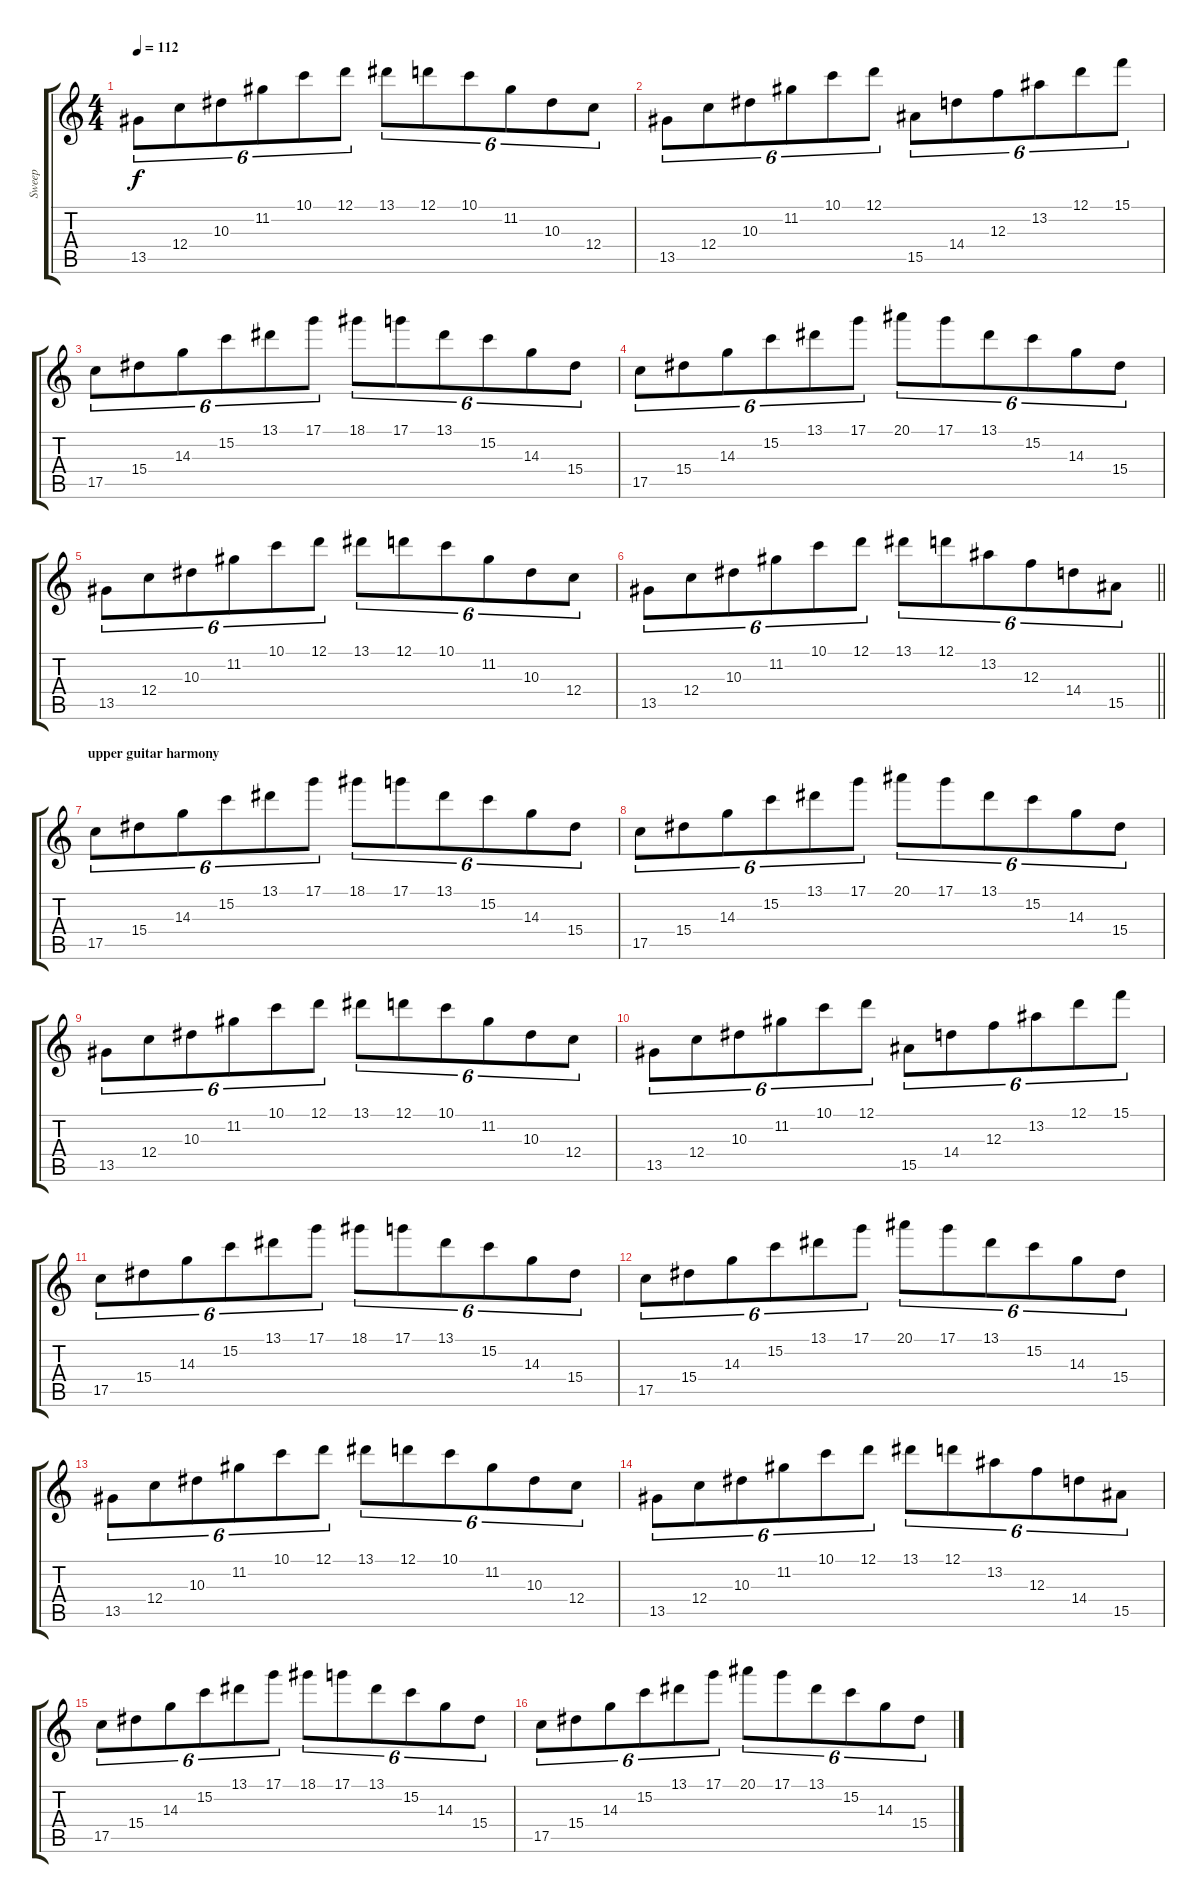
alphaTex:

\track ("Sweep" "Sweep") {instrument distortionguitar}
\staff {score tabs}
\tuning (D4 A3 F3 C3 G2 C2) {hide}
\ts (4 4)
\tempo 112
\clef g2
\ks c
13.5.8{tu (6 4) dy f} 12.4.8{tu (6 4)} 10.3.8{tu (6 4)} 11.2.8{tu (6 4)} 10.1.8{tu (6 4)} 12.1.8{tu (6 4)} 13.1.8{tu (6 4)} 12.1.8{tu (6 4)} 10.1.8{tu (6 4)} 11.2.8{tu (6 4)} 10.3.8{tu (6 4)} 12.4.8{tu (6 4)} |
13.5.8{tu (6 4)} 12.4.8{tu (6 4)} 10.3.8{tu (6 4)} 11.2.8{tu (6 4)} 10.1.8{tu (6 4)} 12.1.8{tu (6 4)} 15.5.8{tu (6 4)} 14.4.8{tu (6 4)} 12.3.8{tu (6 4)} 13.2.8{tu (6 4)} 12.1.8{tu (6 4)} 15.1.8{tu (6 4)} |
17.5.8{tu (6 4)} 15.4.8{tu (6 4)} 14.3.8{tu (6 4)} 15.2.8{tu (6 4)} 13.1.8{tu (6 4)} 17.1.8{tu (6 4)} 18.1.8{tu (6 4)} 17.1.8{tu (6 4)} 13.1.8{tu (6 4)} 15.2.8{tu (6 4)} 14.3.8{tu (6 4)} 15.4.8{tu (6 4)} |
17.5.8{tu (6 4)} 15.4.8{tu (6 4)} 14.3.8{tu (6 4)} 15.2.8{tu (6 4)} 13.1.8{tu (6 4)} 17.1.8{tu (6 4)} 20.1.8{tu (6 4)} 17.1.8{tu (6 4)} 13.1.8{tu (6 4)} 15.2.8{tu (6 4)} 14.3.8{tu (6 4)} 15.4.8{tu (6 4)} |
13.5.8{tu (6 4)} 12.4.8{tu (6 4)} 10.3.8{tu (6 4)} 11.2.8{tu (6 4)} 10.1.8{tu (6 4)} 12.1.8{tu (6 4)} 13.1.8{tu (6 4)} 12.1.8{tu (6 4)} 10.1.8{tu (6 4)} 11.2.8{tu (6 4)} 10.3.8{tu (6 4)} 12.4.8{tu (6 4)} |
\barLineRight lightlight
13.5.8{tu (6 4)} 12.4.8{tu (6 4)} 10.3.8{tu (6 4)} 11.2.8{tu (6 4)} 10.1.8{tu (6 4)} 12.1.8{tu (6 4)} 13.1.8{tu (6 4)} 12.1.8{tu (6 4)} 13.2.8{tu (6 4)} 12.3.8{tu (6 4)} 14.4.8{tu (6 4)} 15.5.8{tu (6 4)} |
\section ("" "upper guitar harmony")
17.5.8{tu (6 4)} 15.4.8{tu (6 4)} 14.3.8{tu (6 4)} 15.2.8{tu (6 4)} 13.1.8{tu (6 4)} 17.1.8{tu (6 4)} 18.1.8{tu (6 4)} 17.1.8{tu (6 4)} 13.1.8{tu (6 4)} 15.2.8{tu (6 4)} 14.3.8{tu (6 4)} 15.4.8{tu (6 4)} |
17.5.8{tu (6 4)} 15.4.8{tu (6 4)} 14.3.8{tu (6 4)} 15.2.8{tu (6 4)} 13.1.8{tu (6 4)} 17.1.8{tu (6 4)} 20.1.8{tu (6 4)} 17.1.8{tu (6 4)} 13.1.8{tu (6 4)} 15.2.8{tu (6 4)} 14.3.8{tu (6 4)} 15.4.8{tu (6 4)} |
13.5.8{tu (6 4)} 12.4.8{tu (6 4)} 10.3.8{tu (6 4)} 11.2.8{tu (6 4)} 10.1.8{tu (6 4)} 12.1.8{tu (6 4)} 13.1.8{tu (6 4)} 12.1.8{tu (6 4)} 10.1.8{tu (6 4)} 11.2.8{tu (6 4)} 10.3.8{tu (6 4)} 12.4.8{tu (6 4)} |
13.5.8{tu (6 4)} 12.4.8{tu (6 4)} 10.3.8{tu (6 4)} 11.2.8{tu (6 4)} 10.1.8{tu (6 4)} 12.1.8{tu (6 4)} 15.5.8{tu (6 4)} 14.4.8{tu (6 4)} 12.3.8{tu (6 4)} 13.2.8{tu (6 4)} 12.1.8{tu (6 4)} 15.1.8{tu (6 4)} |
17.5.8{tu (6 4) volume 10} 15.4.8{tu (6 4)} 14.3.8{tu (6 4)} 15.2.8{tu (6 4)} 13.1.8{tu (6 4)} 17.1.8{tu (6 4)} 18.1.8{tu (6 4)} 17.1.8{tu (6 4)} 13.1.8{tu (6 4)} 15.2.8{tu (6 4)} 14.3.8{tu (6 4)} 15.4.8{tu (6 4)} |
17.5.8{tu (6 4)} 15.4.8{tu (6 4)} 14.3.8{tu (6 4)} 15.2.8{tu (6 4)} 13.1.8{tu (6 4)} 17.1.8{tu (6 4)} 20.1.8{tu (6 4)} 17.1.8{tu (6 4)} 13.1.8{tu (6 4)} 15.2.8{tu (6 4)} 14.3.8{tu (6 4)} 15.4.8{tu (6 4)} |
13.5.8{tu (6 4)} 12.4.8{tu (6 4)} 10.3.8{tu (6 4)} 11.2.8{tu (6 4)} 10.1.8{tu (6 4)} 12.1.8{tu (6 4)} 13.1.8{tu (6 4)} 12.1.8{tu (6 4)} 10.1.8{tu (6 4)} 11.2.8{tu (6 4)} 10.3.8{tu (6 4)} 12.4.8{tu (6 4)} |
13.5.8{tu (6 4)} 12.4.8{tu (6 4)} 10.3.8{tu (6 4)} 11.2.8{tu (6 4)} 10.1.8{tu (6 4)} 12.1.8{tu (6 4)} 13.1.8{tu (6 4)} 12.1.8{tu (6 4)} 13.2.8{tu (6 4)} 12.3.8{tu (6 4)} 14.4.8{tu (6 4)} 15.5.8{tu (6 4)} |
17.5.8{tu (6 4) volume 8} 15.4.8{tu (6 4)} 14.3.8{tu (6 4)} 15.2.8{tu (6 4)} 13.1.8{tu (6 4)} 17.1.8{tu (6 4)} 18.1.8{tu (6 4)} 17.1.8{tu (6 4)} 13.1.8{tu (6 4)} 15.2.8{tu (6 4)} 14.3.8{tu (6 4)} 15.4.8{tu (6 4)} |
17.5.8{tu (6 4)} 15.4.8{tu (6 4)} 14.3.8{tu (6 4)} 15.2.8{tu (6 4)} 13.1.8{tu (6 4)} 17.1.8{tu (6 4)} 20.1.8{tu (6 4)} 17.1.8{tu (6 4)} 13.1.8{tu (6 4)} 15.2.8{tu (6 4)} 14.3.8{tu (6 4)} 15.4.8{tu (6 4)}
